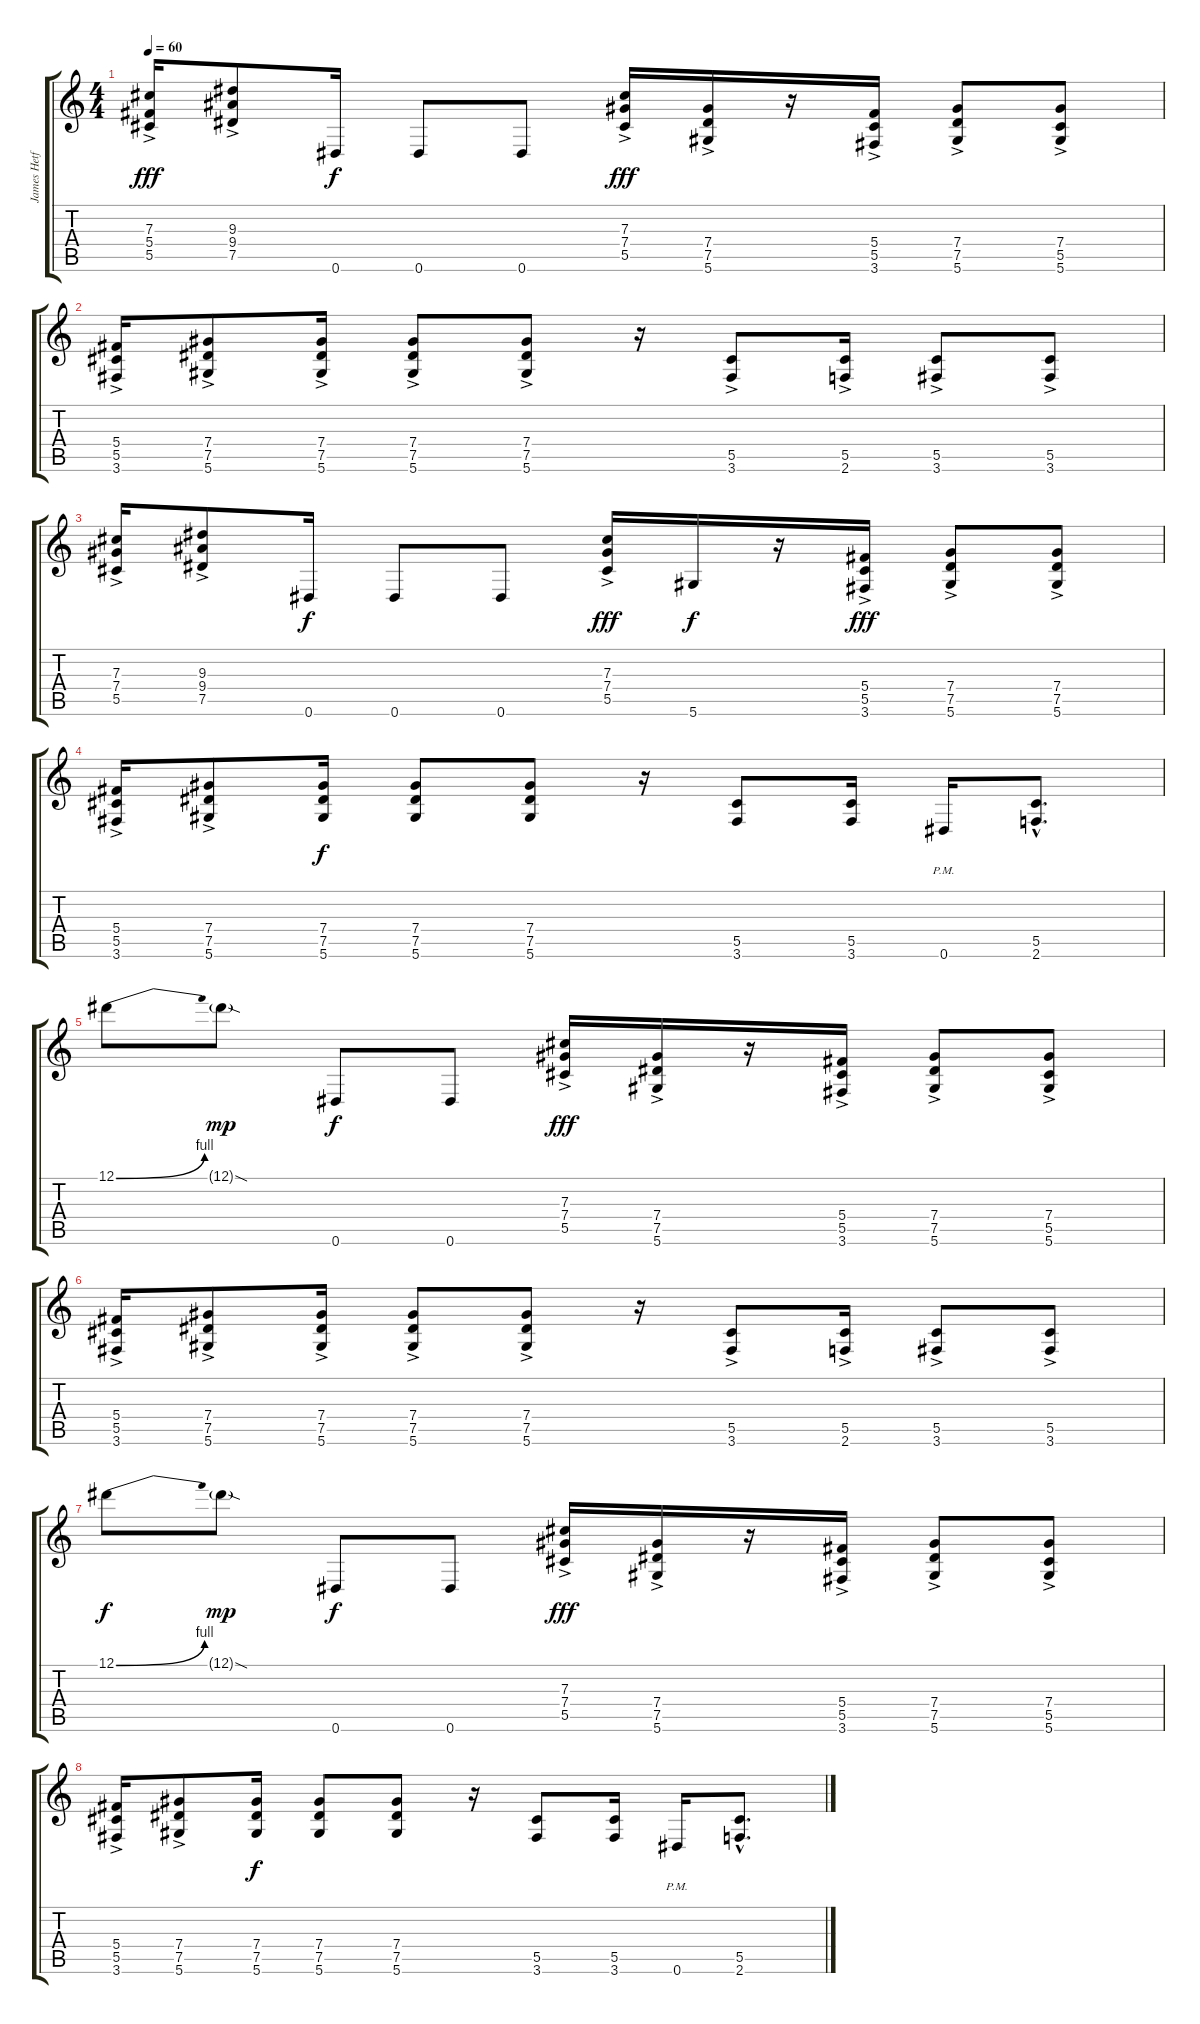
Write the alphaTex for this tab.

\track ("James Hetfeild" "James Hetf") {instrument distortionguitar}
\staff {score tabs}
\tuning (Eb4 Bb3 Gb3 Db3 Ab2 Eb2) {hide}
\ts (4 4)
\tempo 60
\clef g2
\ks c
(7.3 5.4{ac} 5.5).16{dy fff} (9.3 9.4{ac} 7.5).8 0.6.16{dy f} 0.6.8 0.6.8 (7.3 7.4{ac} 5.5).16{dy fff} (7.4{ac} 7.5 5.6).16 r.16 (5.4{ac} 5.5 3.6).16 (7.4{ac} 7.5 5.6).8 (7.4{ac} 5.5 5.6).8 |
(5.4 5.5{ac} 3.6).16 (7.4 7.5{ac} 5.6).8 (7.4 7.5{ac} 5.6).16 (7.4 7.5{ac} 5.6).8 (7.4 7.5{ac} 5.6).8 r.16 (5.5{ac} 3.6).8 (5.5{ac} 2.6).16 (5.5{ac} 3.6).8 (5.5{ac} 3.6).8 |
(7.3{ac} 7.4 5.5).16 (9.3{ac} 9.4 7.5).8 0.6.16{dy f} 0.6.8 0.6.8 (7.3{ac} 7.4 5.5).16{dy fff} 5.6.16{dy f} r.16 (5.4{ac} 5.5 3.6).16{dy fff} (7.4{ac} 7.5 5.6).8 (7.4{ac} 7.5 5.6).8 |
(5.4{ac} 5.5 3.6).16 (7.4{ac} 7.5 5.6).8 (7.4 7.5 5.6).16{dy f} (7.4 7.5 5.6).8 (7.4 7.5 5.6).8 r.16 (5.5 3.6).8 (5.5 3.6).16 0.6{pm}.16 (5.5{hac} 2.6{hac}).8{d} |
12.1{be (bend 0 0 60 4)}.8 12.1{sod g}.8{dy mp} 0.6.8{dy f} 0.6.8 (7.3 7.4{ac} 5.5).16{dy fff} (7.4{ac} 7.5 5.6).16 r.16 (5.4{ac} 5.5 3.6).16 (7.4{ac} 7.5 5.6).8 (7.4{ac} 5.5 5.6).8 |
(5.4 5.5{ac} 3.6).16 (7.4 7.5{ac} 5.6).8 (7.4 7.5{ac} 5.6).16 (7.4 7.5{ac} 5.6).8 (7.4 7.5{ac} 5.6).8 r.16 (5.5{ac} 3.6).8 (5.5{ac} 2.6).16 (5.5{ac} 3.6).8 (5.5{ac} 3.6).8 |
12.1{be (bend 0 0 60 4)}.8{dy f} 12.1{sod g}.8{dy mp} 0.6.8{dy f} 0.6.8 (7.3 7.4{ac} 5.5).16{dy fff} (7.4{ac} 7.5 5.6).16 r.16 (5.4{ac} 5.5 3.6).16 (7.4{ac} 7.5 5.6).8 (7.4{ac} 5.5 5.6).8 |
(5.4{ac} 5.5 3.6).16 (7.4{ac} 7.5 5.6).8 (7.4 7.5 5.6).16{dy f} (7.4 7.5 5.6).8 (7.4 7.5 5.6).8 r.16 (5.5 3.6).8 (5.5 3.6).16 0.6{pm}.16 (5.5{hac} 2.6{hac}).8{d}
